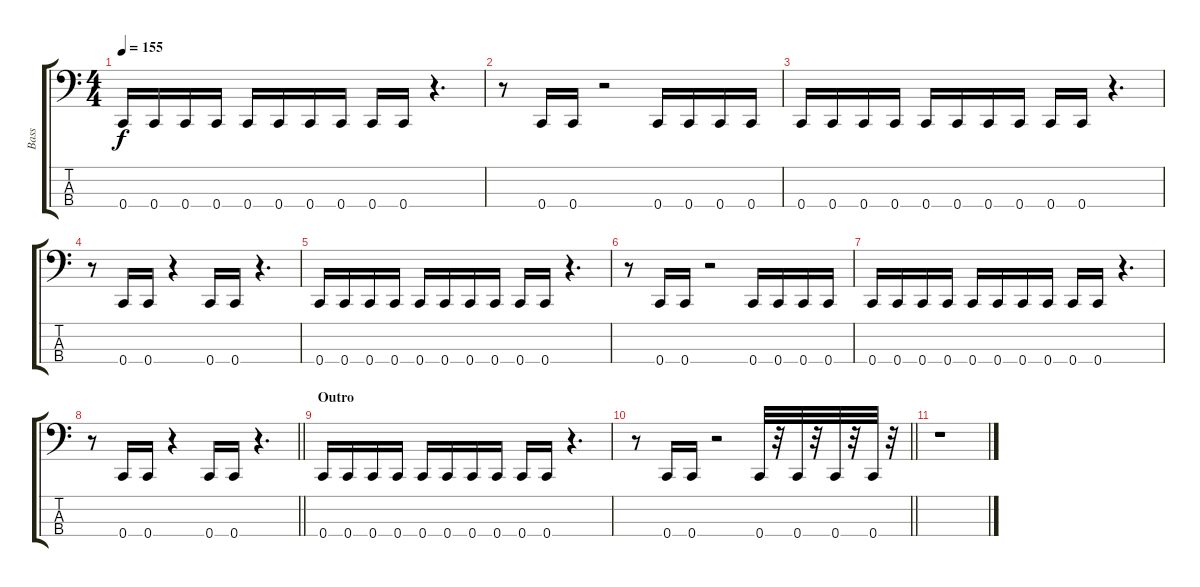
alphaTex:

\track ("Bass" "Bass") {instrument electricbasspick}
\staff {score tabs}
\tuning (F2 C2 G1 C1) {hide}
\ts (4 4)
\tempo 155
\clef f4
\ks c
0.4.16{dy f} 0.4.16 0.4.16 0.4.16 0.4.16 0.4.16 0.4.16 0.4.16 0.4.16 0.4.16 r.4{d} |
r.8 0.4.16 0.4.16 r.2 0.4.16 0.4.16 0.4.16 0.4.16 |
0.4.16 0.4.16 0.4.16 0.4.16 0.4.16 0.4.16 0.4.16 0.4.16 0.4.16 0.4.16 r.4{d} |
r.8 0.4.16 0.4.16 r.4 0.4.16 0.4.16 r.4{d} |
0.4.16 0.4.16 0.4.16 0.4.16 0.4.16 0.4.16 0.4.16 0.4.16 0.4.16 0.4.16 r.4{d} |
r.8 0.4.16 0.4.16 r.2 0.4.16 0.4.16 0.4.16 0.4.16 |
0.4.16 0.4.16 0.4.16 0.4.16 0.4.16 0.4.16 0.4.16 0.4.16 0.4.16 0.4.16 r.4{d} |
\barLineRight lightlight
r.8 0.4.16 0.4.16 r.4 0.4.16 0.4.16 r.4{d} |
\section ("" "Outro")
0.4.16 0.4.16 0.4.16 0.4.16 0.4.16 0.4.16 0.4.16 0.4.16 0.4.16 0.4.16 r.4{d} |
\barLineRight lightlight
r.8 0.4.16 0.4.16 r.2 0.4.32 r.32 0.4.32 r.32 0.4.32 r.32 0.4.32 r.32 |
r.1
